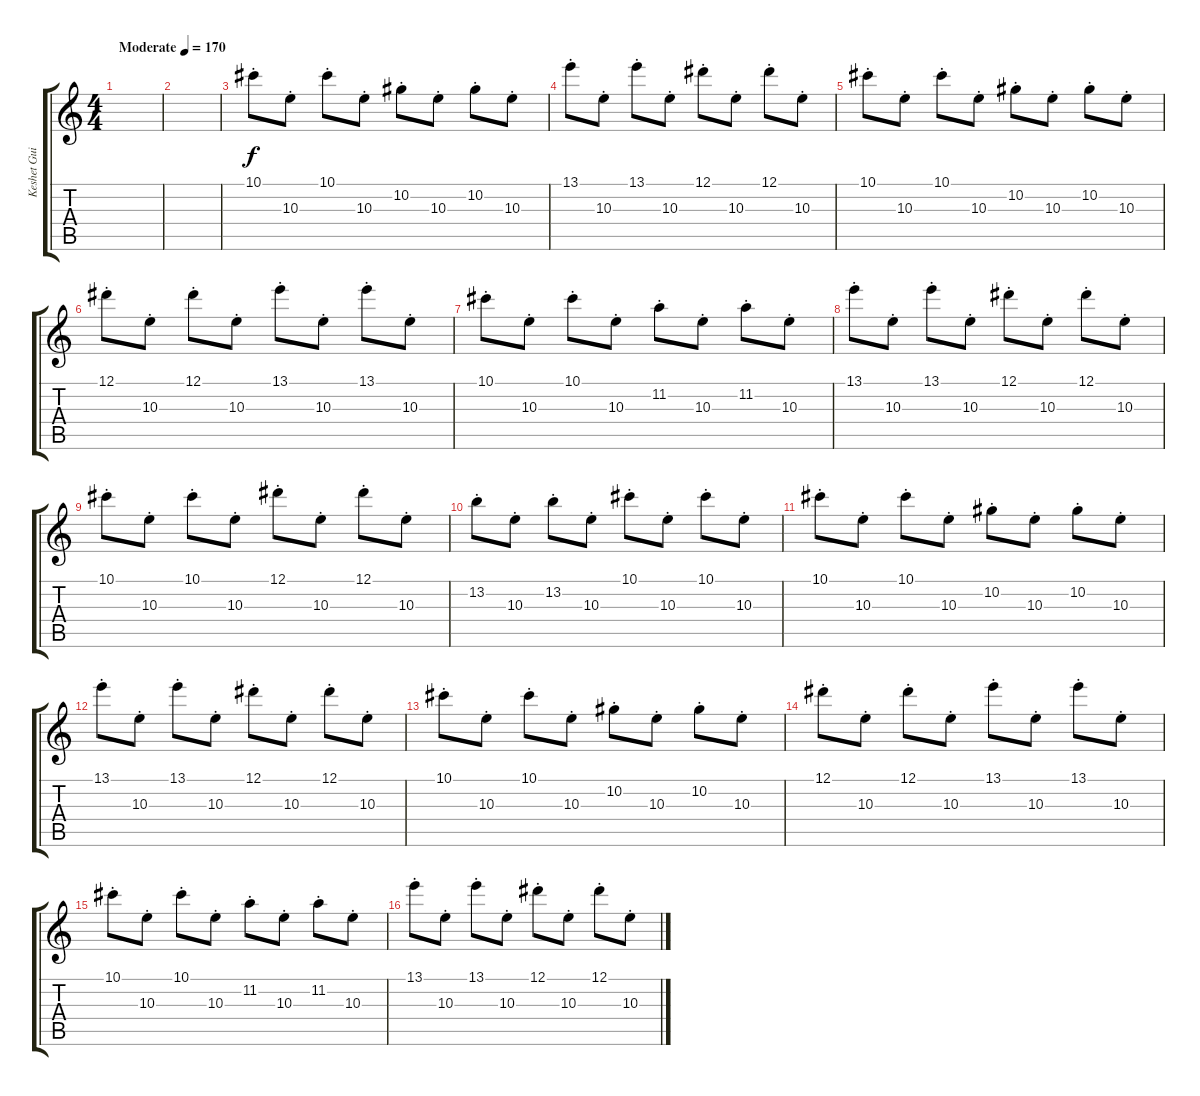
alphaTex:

\track ("Keshet Guitar1" "Keshet Gui") {instrument overdrivenguitar}
\staff {score tabs}
\tuning (Eb4 Bb3 Gb3 Db3 Ab2 Eb2) {hide}
\ts (4 4)
\tempo (170 "Moderate")
\clef g2
\ks c
|
|
10.1{st}.8 10.3{st}.8 10.1{st}.8 10.3{st}.8 10.2{st}.8 10.3{st}.8 10.2{st}.8 10.3{st}.8 |
13.1{st}.8 10.3{st}.8 13.1{st}.8 10.3{st}.8 12.1{st}.8 10.3{st}.8 12.1{st}.8 10.3{st}.8 |
10.1{st}.8 10.3{st}.8 10.1{st}.8 10.3{st}.8 10.2{st}.8 10.3{st}.8 10.2{st}.8 10.3{st}.8 |
12.1{st}.8 10.3{st}.8 12.1{st}.8 10.3{st}.8 13.1{st}.8 10.3{st}.8 13.1{st}.8 10.3{st}.8 |
10.1{st}.8 10.3{st}.8 10.1{st}.8 10.3{st}.8 11.2{st}.8 10.3{st}.8 11.2{st}.8 10.3{st}.8 |
13.1{st}.8 10.3{st}.8 13.1{st}.8 10.3{st}.8 12.1{st}.8 10.3{st}.8 12.1{st}.8 10.3{st}.8 |
10.1{st}.8 10.3{st}.8 10.1{st}.8 10.3{st}.8 12.1{st}.8 10.3{st}.8 12.1{st}.8 10.3{st}.8 |
13.2{st}.8 10.3{st}.8 13.2{st}.8 10.3{st}.8 10.1{st}.8 10.3{st}.8 10.1{st}.8 10.3{st}.8 |
10.1{st}.8 10.3{st}.8 10.1{st}.8 10.3{st}.8 10.2{st}.8 10.3{st}.8 10.2{st}.8 10.3{st}.8 |
13.1{st}.8 10.3{st}.8 13.1{st}.8 10.3{st}.8 12.1{st}.8 10.3{st}.8 12.1{st}.8 10.3{st}.8 |
10.1{st}.8 10.3{st}.8 10.1{st}.8 10.3{st}.8 10.2{st}.8 10.3{st}.8 10.2{st}.8 10.3{st}.8 |
12.1{st}.8 10.3{st}.8 12.1{st}.8 10.3{st}.8 13.1{st}.8 10.3{st}.8 13.1{st}.8 10.3{st}.8 |
10.1{st}.8 10.3{st}.8 10.1{st}.8 10.3{st}.8 11.2{st}.8 10.3{st}.8 11.2{st}.8 10.3{st}.8 |
13.1{st}.8 10.3{st}.8 13.1{st}.8 10.3{st}.8 12.1{st}.8 10.3{st}.8 12.1{st}.8 10.3{st}.8
